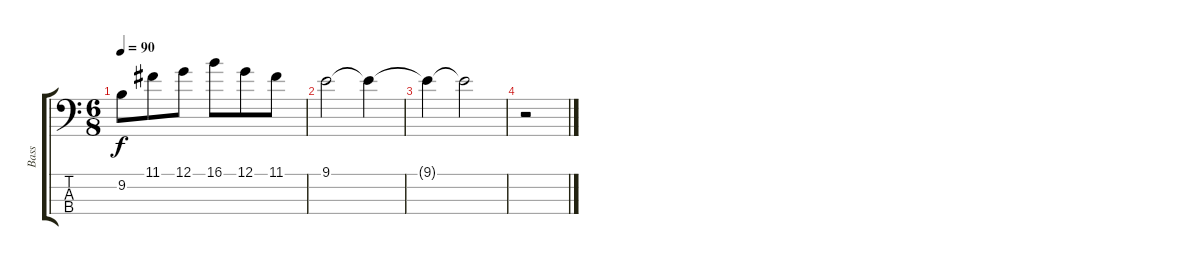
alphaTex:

\track ("Bass" "Bass") {instrument fretlessbass}
\staff {score tabs}
\tuning (G2 D2 A1 E1) {hide}
\ts (6 8)
\tempo 90
\clef f4
\ks c
9.2.8{dy f} 11.1.8 12.1.8 16.1.8 12.1.8 11.1.8 |
9.1.2 9.1{t}.4 |
9.1{t}.4 9.1{t}.2{instrument acousticguitarnylon} |
r.2
